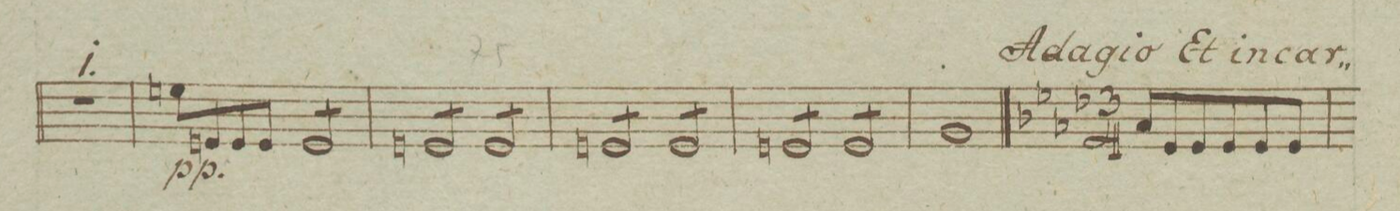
**kern	**dynam
*I"Violino Primo.	*
*clefG2	*
*k[b-e-a-]	*
*met(c)	*
*M4/4	*
1r	.
=74	=74
8ee\/L	pp.
8en/	.
8e/	.
8e/J	.
*tremolo	*
8e/L	.
8e/	.
8e/	.
8e/J	.
=75	=75
8en/L	.
8e/	.
8e/	.
8e/J	.
8e/L	.
8e/	.
8e/	.
8e/J	.
=76	=76
8en/L	.
8e/	.
8e/	.
8e/J	.
8e/L	.
8e/	.
8e/	.
8e/J	.
=77	=77
8en/L	.
8e/	.
8e/	.
8e/J	.
8e/L	.
8e/	.
8e/	.
8e/J	.
*Xtremolo	*
=78	=78
1g	.
=79||	=79||
*k[b-e-a-d-]	*
*M3/4	*
8a-/L	.
8e-/	.
8e-/	.
8e-/	.
8e-/	.
8e-/J	.
=80	=80
*-	*-
